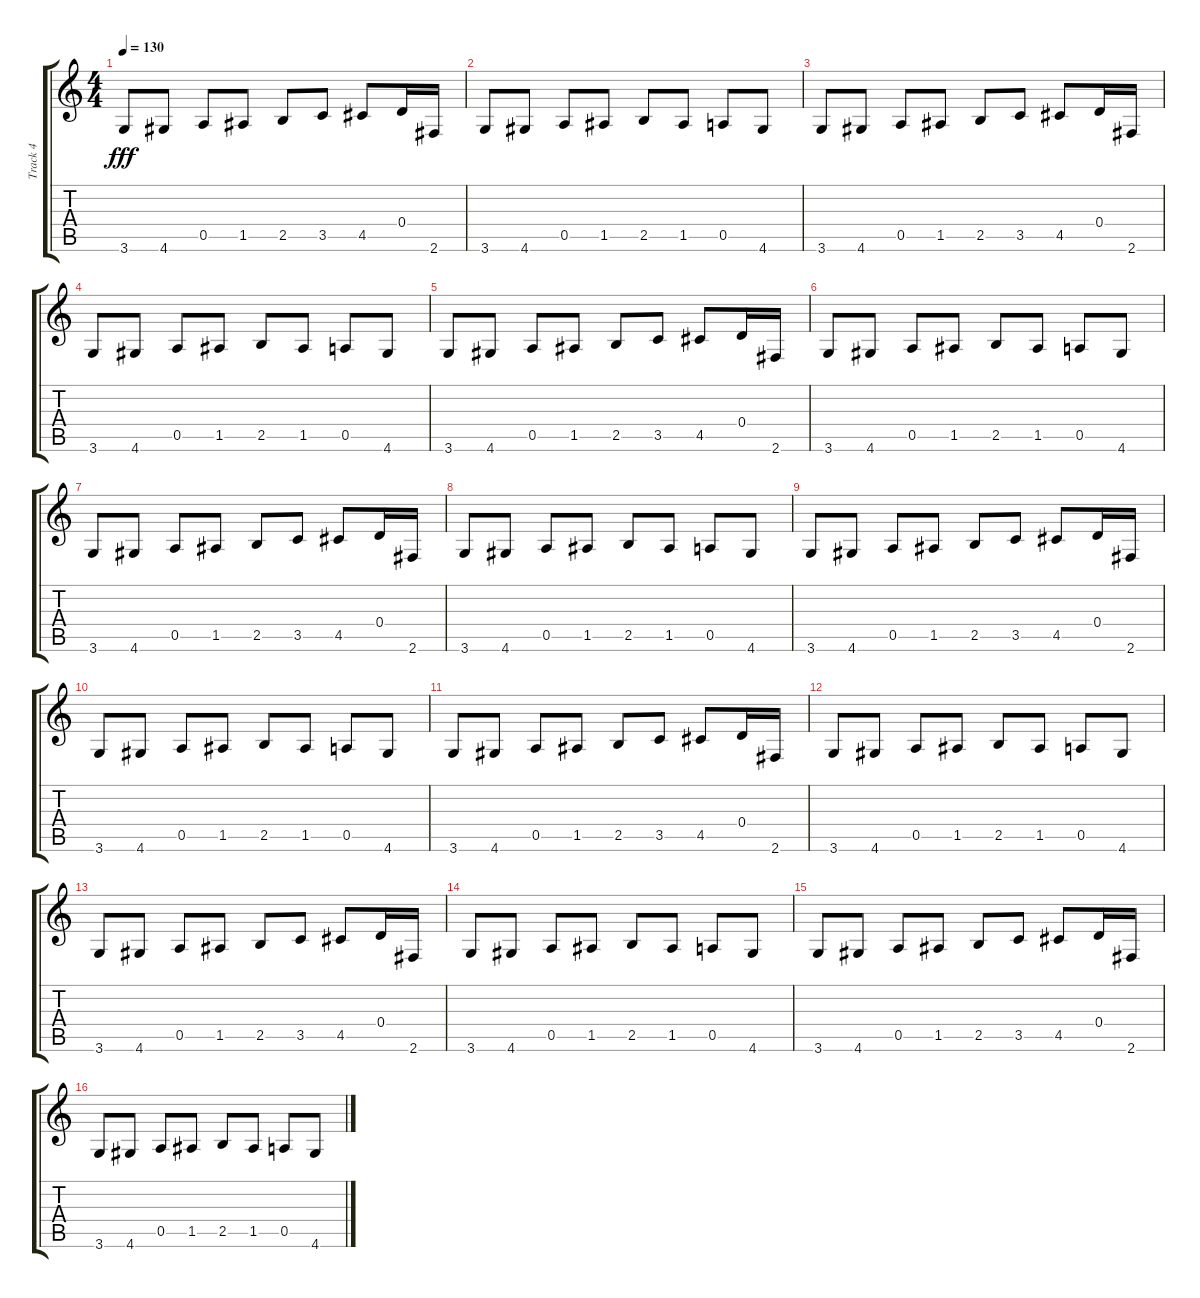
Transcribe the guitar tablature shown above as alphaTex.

\track ("Track 4" "Track 4") {instrument acousticbass}
\staff {score tabs}
\tuning (E4 B3 G3 D3 A2 E2) {hide}
\ts (4 4)
\tempo 130
\clef g2
\ks c
3.6.8{dy fff} 4.6.8 0.5.8 1.5.8 2.5.8 3.5.8 4.5.8 0.4.16 2.6.16 |
3.6.8 4.6.8 0.5.8 1.5.8 2.5.8 1.5.8 0.5.8 4.6.8 |
3.6.8 4.6.8 0.5.8 1.5.8 2.5.8 3.5.8 4.5.8 0.4.16 2.6.16 |
3.6.8 4.6.8 0.5.8 1.5.8 2.5.8 1.5.8 0.5.8 4.6.8 |
3.6.8 4.6.8 0.5.8 1.5.8 2.5.8 3.5.8 4.5.8 0.4.16 2.6.16 |
3.6.8 4.6.8 0.5.8 1.5.8 2.5.8 1.5.8 0.5.8 4.6.8 |
3.6.8 4.6.8 0.5.8 1.5.8 2.5.8 3.5.8 4.5.8 0.4.16 2.6.16 |
3.6.8 4.6.8 0.5.8 1.5.8 2.5.8 1.5.8 0.5.8 4.6.8 |
3.6.8 4.6.8 0.5.8 1.5.8 2.5.8 3.5.8 4.5.8 0.4.16 2.6.16 |
3.6.8 4.6.8 0.5.8 1.5.8 2.5.8 1.5.8 0.5.8 4.6.8 |
3.6.8 4.6.8 0.5.8 1.5.8 2.5.8 3.5.8 4.5.8 0.4.16 2.6.16 |
3.6.8 4.6.8 0.5.8 1.5.8 2.5.8 1.5.8 0.5.8 4.6.8 |
3.6.8 4.6.8 0.5.8 1.5.8 2.5.8 3.5.8 4.5.8 0.4.16 2.6.16 |
3.6.8 4.6.8 0.5.8 1.5.8 2.5.8 1.5.8 0.5.8 4.6.8 |
3.6.8 4.6.8 0.5.8 1.5.8 2.5.8 3.5.8 4.5.8 0.4.16 2.6.16 |
3.6.8 4.6.8 0.5.8 1.5.8 2.5.8 1.5.8 0.5.8 4.6.8
